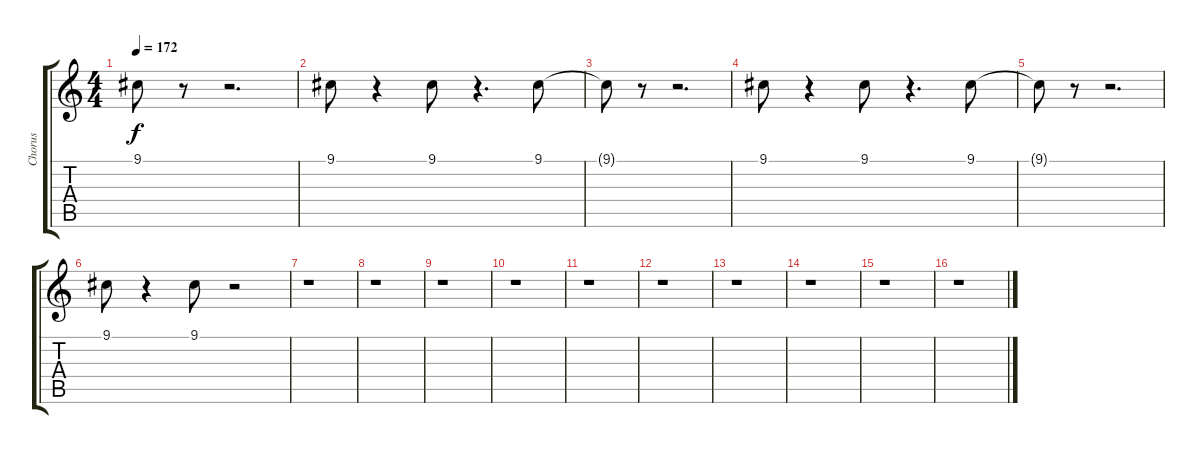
\track ("Chorus" "Chorus") {instrument voiceoohs}
\staff {score tabs}
\tuning (E4 B3 G3 D3 A2 E2) {hide}
\ts (4 4)
\tempo 172
\clef g2
\ks c
9.1{t}.8{dy f} r.8 r.2{d} |
9.1.8 r.4 9.1.8 r.4{d} 9.1.8 |
9.1{t}.8 r.8 r.2{d} |
9.1.8 r.4 9.1.8 r.4{d} 9.1.8 |
9.1{t}.8 r.8 r.2{d} |
9.1.8 r.4 9.1.8 r.2 |
r.1 |
r.1 |
r.1 |
r.1 |
r.1 |
r.1 |
r.1 |
r.1 |
r.1 |
r.1
